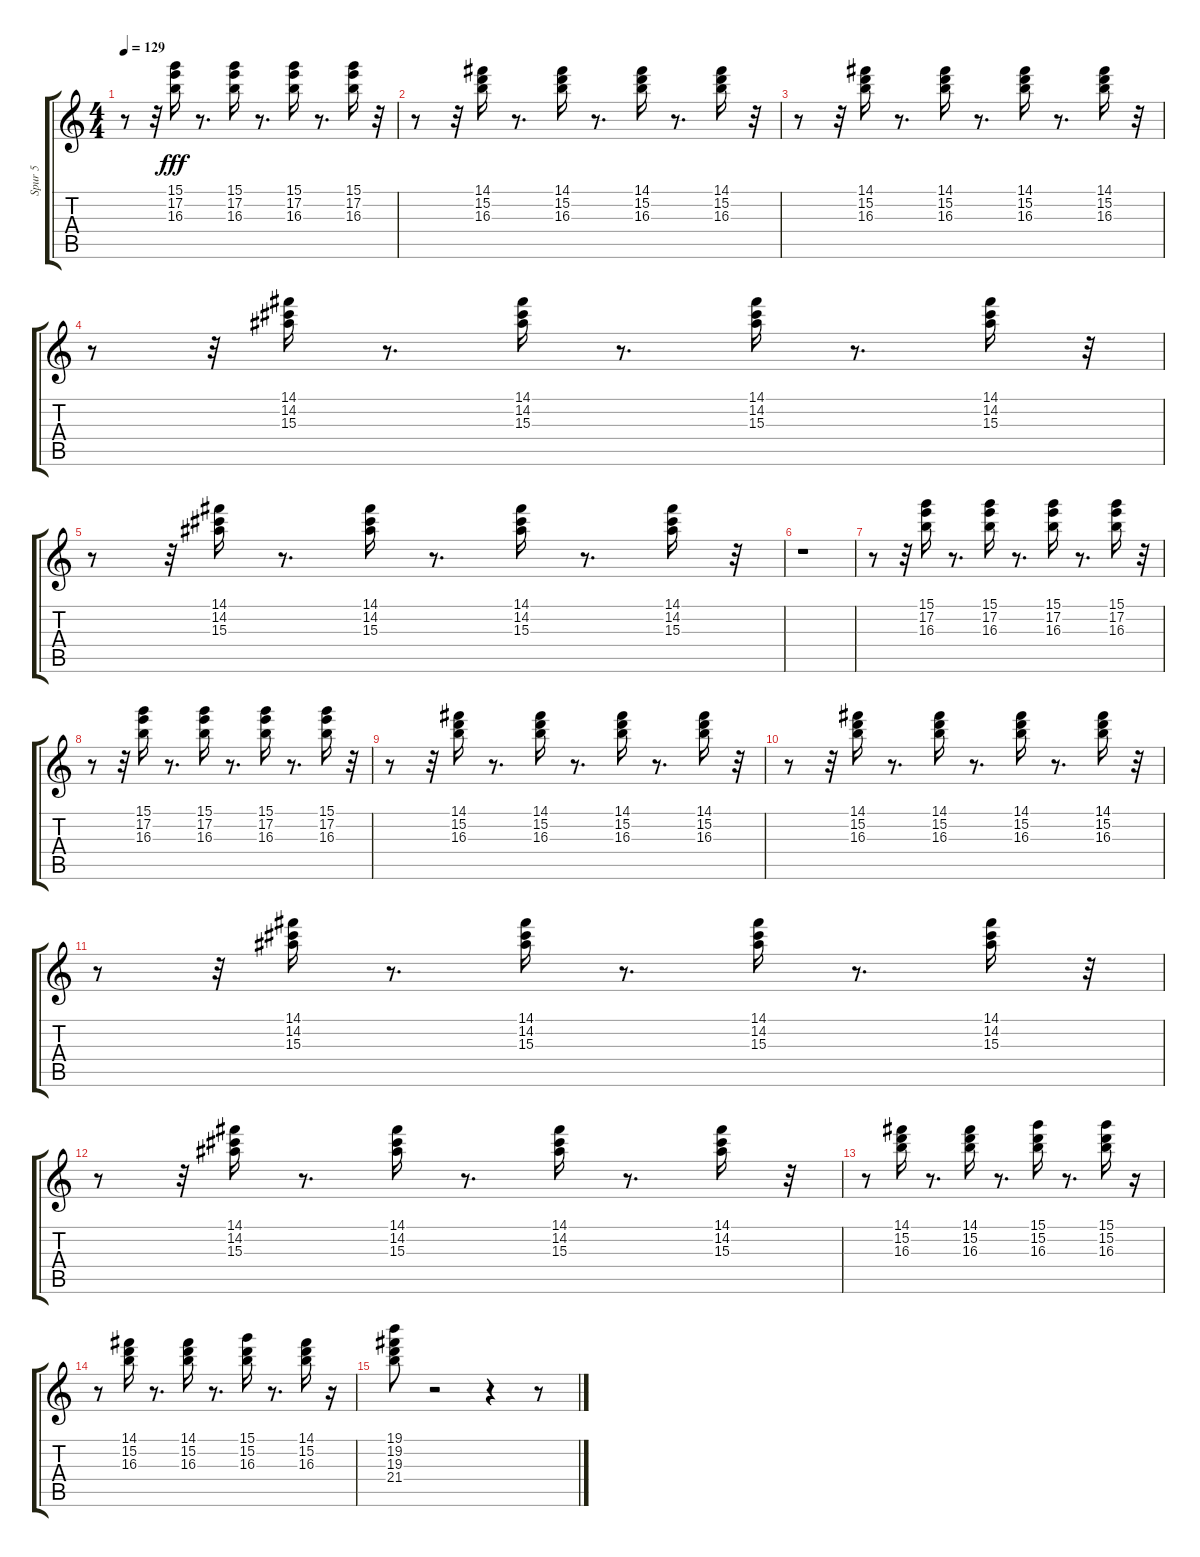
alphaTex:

\track ("Spur 5" "Spur 5") {instrument electricguitarmuted}
\staff {score tabs}
\tuning (E4 B3 G3 D3 A2 E2) {hide}
\ts (4 4)
\tempo 129
\clef g2
\ks c
r.8{dy fff} r.32 (15.1 17.2 16.3).16 r.8{d} (15.1 17.2 16.3).16 r.8{d} (15.1 17.2 16.3).16 r.8{d} (15.1 17.2 16.3).16 r.32 |
r.8 r.32 (14.1 15.2 16.3).16 r.8{d} (14.1 15.2 16.3).16 r.8{d} (14.1 15.2 16.3).16 r.8{d} (14.1 15.2 16.3).16 r.32 |
r.8 r.32 (14.1 15.2 16.3).16 r.8{d} (14.1 15.2 16.3).16 r.8{d} (14.1 15.2 16.3).16 r.8{d} (14.1 15.2 16.3).16 r.32 |
r.8 r.32 (14.1 14.2 15.3).16 r.8{d} (14.1 14.2 15.3).16 r.8{d} (14.1 14.2 15.3).16 r.8{d} (14.1 14.2 15.3).16 r.32 |
r.8 r.32 (14.1 14.2 15.3).16 r.8{d} (14.1 14.2 15.3).16 r.8{d} (14.1 14.2 15.3).16 r.8{d} (14.1 14.2 15.3).16 r.32 |
r.1 |
r.8 r.32 (15.1 17.2 16.3).16 r.8{d} (15.1 17.2 16.3).16 r.8{d} (15.1 17.2 16.3).16 r.8{d} (15.1 17.2 16.3).16 r.32 |
r.8 r.32 (15.1 17.2 16.3).16 r.8{d} (15.1 17.2 16.3).16 r.8{d} (15.1 17.2 16.3).16 r.8{d} (15.1 17.2 16.3).16 r.32 |
r.8 r.32 (14.1 15.2 16.3).16 r.8{d} (14.1 15.2 16.3).16 r.8{d} (14.1 15.2 16.3).16 r.8{d} (14.1 15.2 16.3).16 r.32 |
r.8 r.32 (14.1 15.2 16.3).16 r.8{d} (14.1 15.2 16.3).16 r.8{d} (14.1 15.2 16.3).16 r.8{d} (14.1 15.2 16.3).16 r.32 |
r.8 r.32 (14.1 14.2 15.3).16 r.8{d} (14.1 14.2 15.3).16 r.8{d} (14.1 14.2 15.3).16 r.8{d} (14.1 14.2 15.3).16 r.32 |
r.8 r.32 (14.1 14.2 15.3).16 r.8{d} (14.1 14.2 15.3).16 r.8{d} (14.1 14.2 15.3).16 r.8{d} (14.1 14.2 15.3).16 r.32 |
r.8 (14.1 15.2 16.3).16 r.8{d} (14.1 15.2 16.3).16 r.8{d} (15.1 15.2 16.3).16 r.8{d} (15.1 15.2 16.3).16 r.16 |
r.8 (14.1 15.2 16.3).16 r.8{d} (14.1 15.2 16.3).16 r.8{d} (15.1 15.2 16.3).16 r.8{d} (14.1 15.2 16.3).16 r.16 |
(19.1 19.2 19.3 21.4).8 r.2 r.4 r.8
